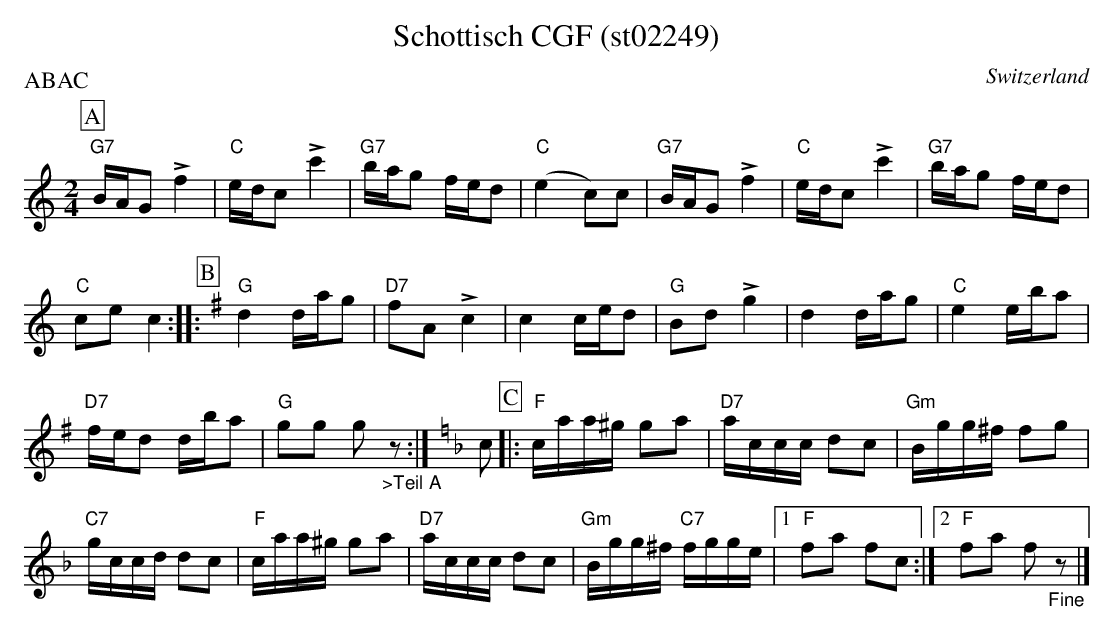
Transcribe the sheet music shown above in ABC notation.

X:1
T:Schottisch CGF (st02249)
O:Switzerland
P:ABAC
M:2/4
L:1/16
K:C major
[P:A] "G7"BAG2!>!f4 | "C"edc2!>!c'4 | "G7"bag2 fed2 | ("C"e4c2)c2 | "G7"BAG2!>!f4 | "C"edc2!>!c'4 | "G7"bag2 fed2 |
"C"c2e2 c4 :: [P:B] [K:G] "G"d4 dag2 | "D7"f2A2!>!c4 | c4 ced2 | "G"B2d2!>!g4 | d4 dag2 | "C"e4 eba2 |
"D7"fed2 dba2 | "G"g2g2 g2"_>Teil A"z2 :| [K:F] c2 [P:C] |: "F"caa^g g2a2 | "D7"accc d2c2 | "Gm"Bgg^f f2g2 |
"C7"gccd d2c2 | "F"caa^g g2a2 | "D7"accc d2c2 | "Gm"Bgg^f "C7"fgge |1 "F"f2a2 f2c2 :|2 "F"f2a2 f2"_Fine"z2 |]
